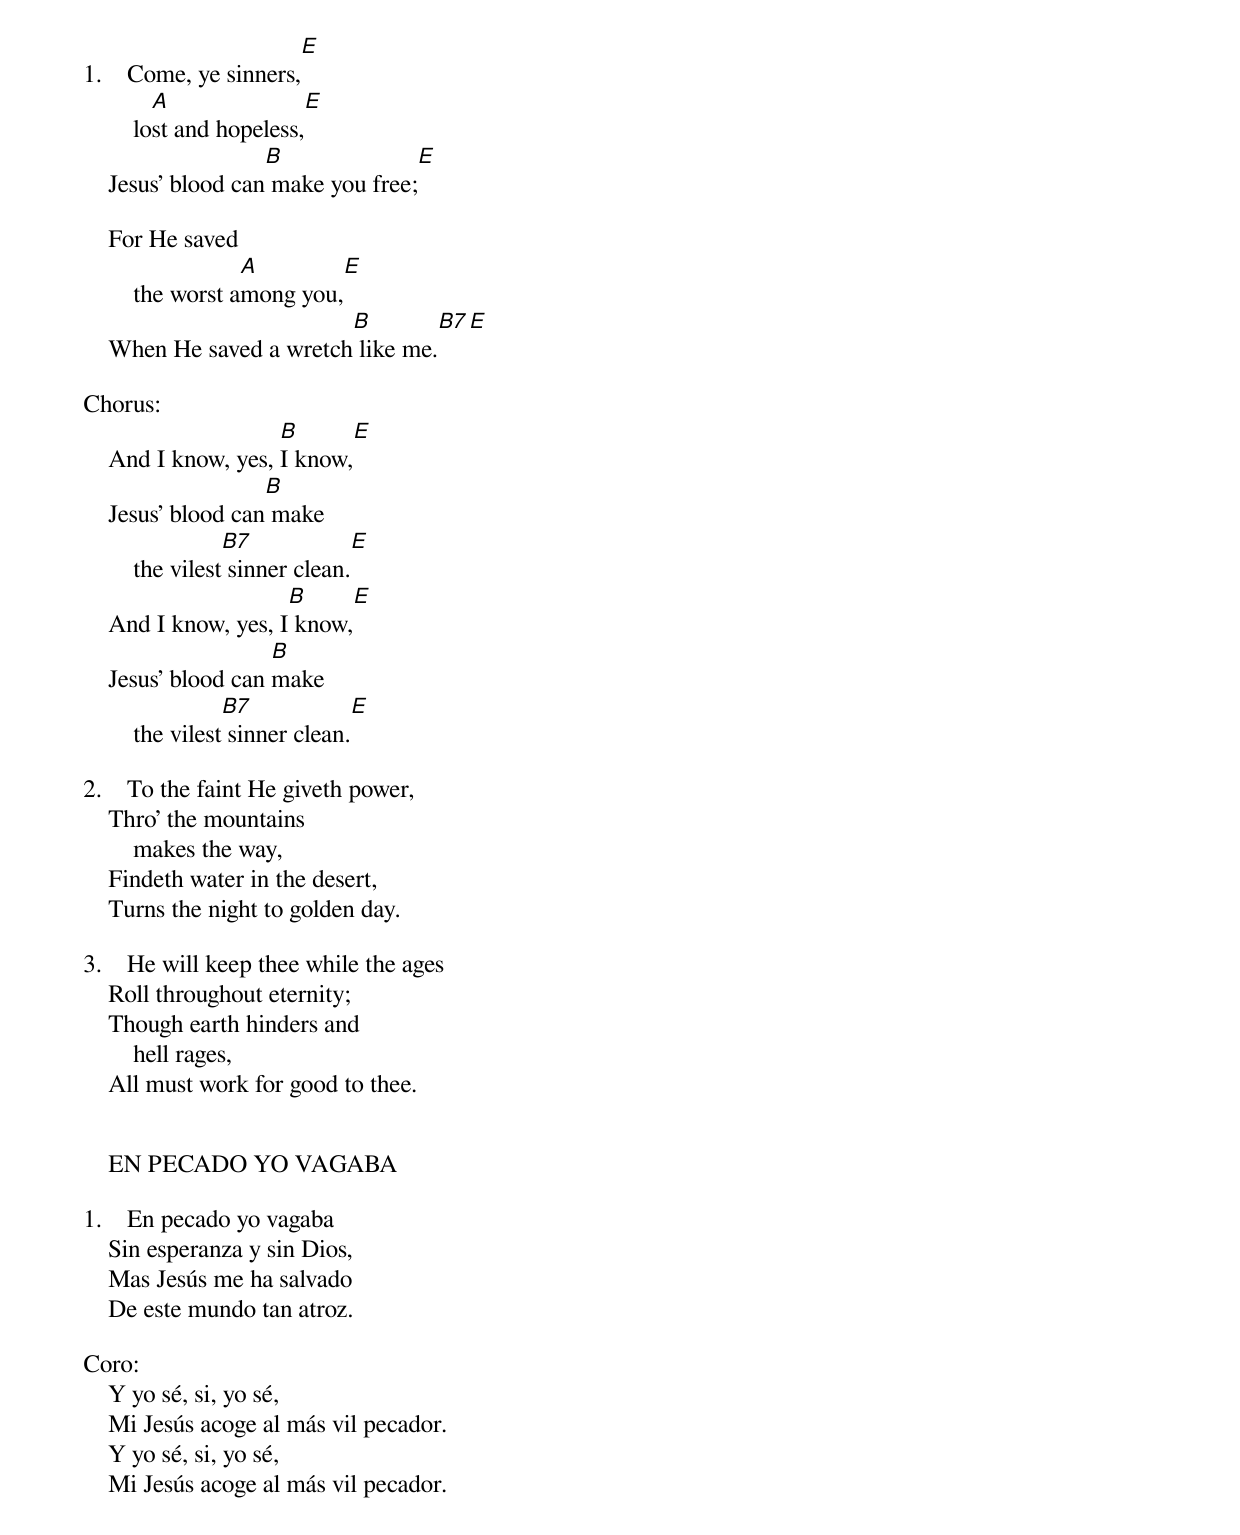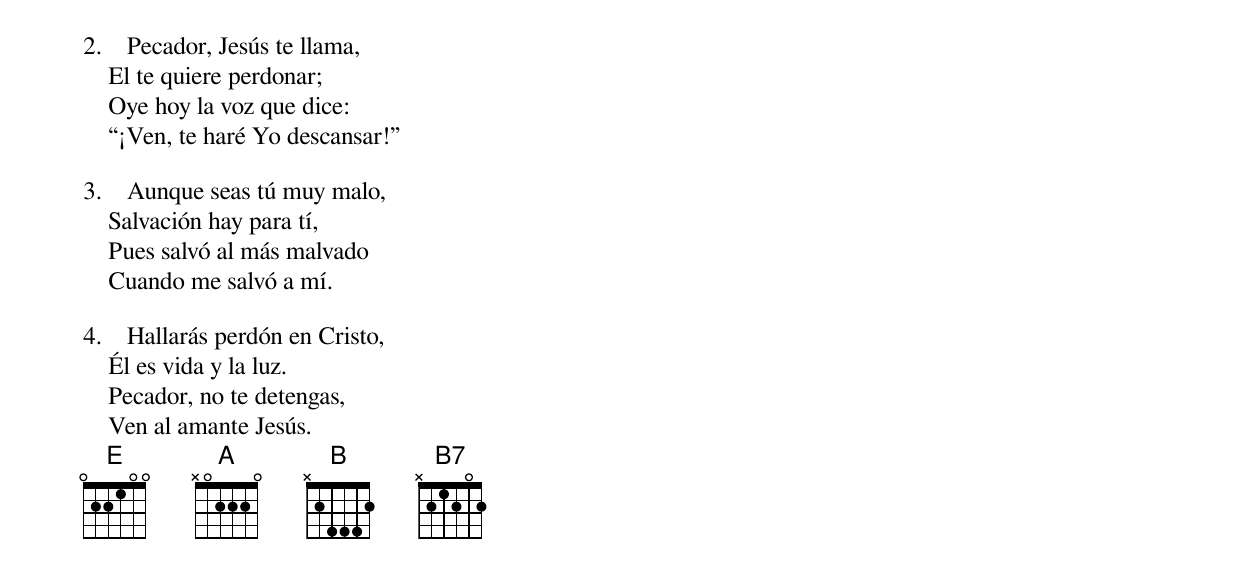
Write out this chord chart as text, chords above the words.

                          E
1.    Come, ye sinners,
          A                E
        lost and hopeless,
                    B                                       E
    Jesus’ blood can make you free;

    For He saved
                   A            E
        the worst among you,
                          B             B7                  E
    When He saved a wretch like me.

Chorus:
                     B                     E
    And I know, yes, I know,
                    B
    Jesus’ blood can make
                  B7                     E
        the vilest sinner clean.
                      B                      E
    And I know, yes, I know,
                     B
    Jesus’ blood can make
                  B7                    E
        the vilest sinner clean.

2.    To the faint He giveth power,
    Thro’ the mountains
        makes the way,
    Findeth water in the desert,
    Turns the night to golden day.

3.    He will keep thee while the ages
    Roll throughout eternity;
    Though earth hinders and
        hell rages,
    All must work for good to thee.


    EN PECADO YO VAGABA

1.    En pecado yo vagaba
    Sin esperanza y sin Dios,
    Mas Jesús me ha salvado
    De este mundo tan atroz.

Coro:
    Y yo sé, si, yo sé,
    Mi Jesús acoge al más vil pecador.
    Y yo sé, si, yo sé,
    Mi Jesús acoge al más vil pecador.

2.    Pecador, Jesús te llama,
    El te quiere perdonar;
    Oye hoy la voz que dice:
    “¡Ven, te haré Yo descansar!”

3.    Aunque seas tú muy malo,
    Salvación hay para tí,
    Pues salvó al más malvado
    Cuando me salvó a mí.

4.    Hallarás perdón en Cristo,
    Él es vida y la luz.
    Pecador, no te detengas,
    Ven al amante Jesús.
